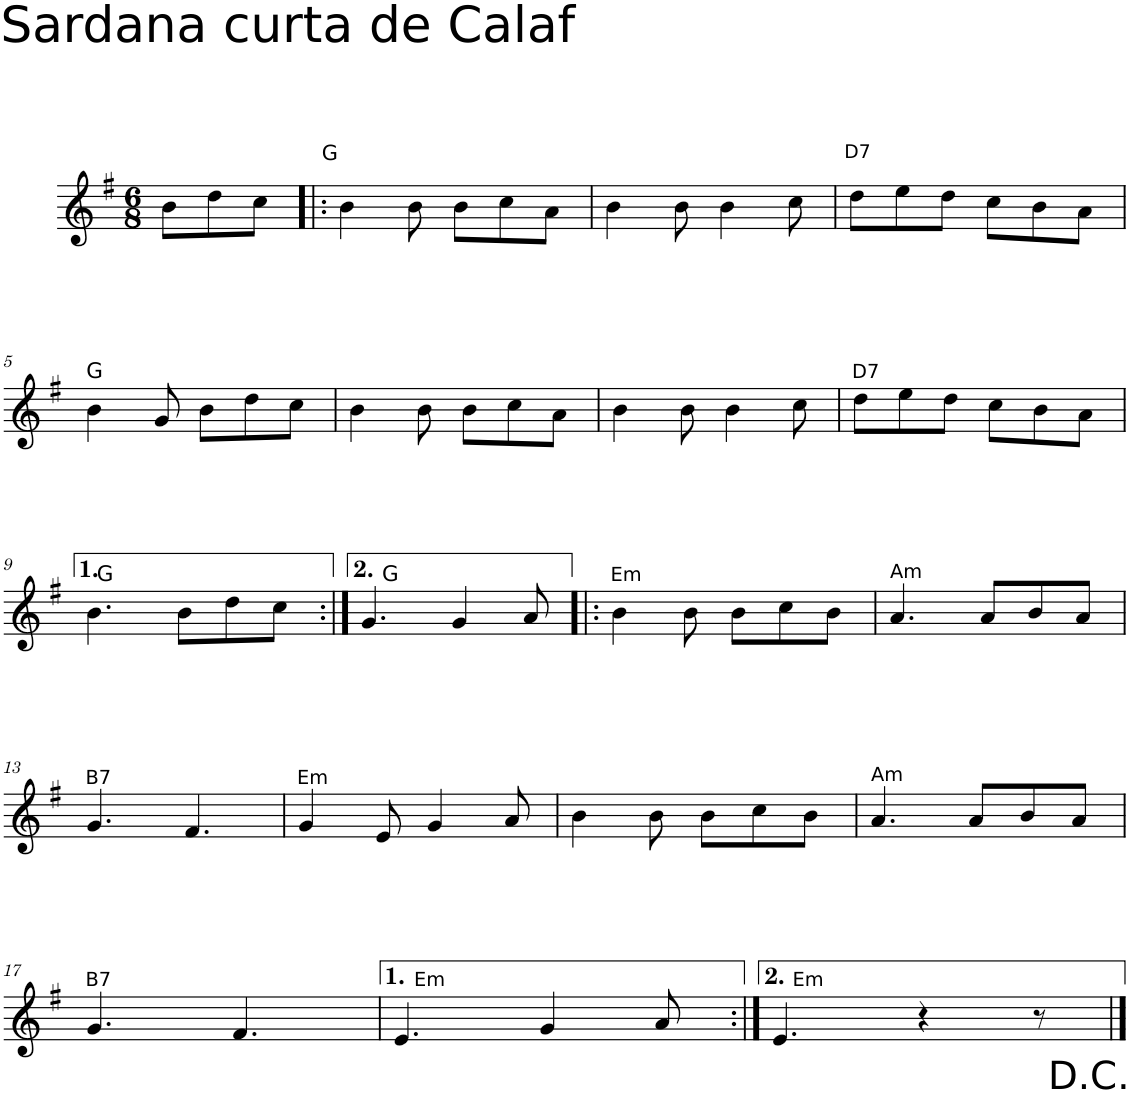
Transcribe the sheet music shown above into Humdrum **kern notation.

**kern
*part1
*staff1
*I"Instrument 1
*clefG2
*k[f#]
*G:
*M6/8
=1
8b\L
8dd\
8cc\J
=2!|:
4b\
8b\
8b\L
8cc\
8a\J
=3
4b\
8b\
4b\
8cc\
=4
8dd\L
8ee\
8dd\J
8cc\L
8b\
8a\J
!!LO:LB:g=z
=5
!LO:TX:a:t=G
4b\
8g/
8b\L
8dd\
8cc\J
=6
4b\
8b\
8b\L
8cc\
8a\J
=7
4b\
8b\
4b\
8cc\
=8
!LO:TX:a:t=D7
8dd\L
8ee\
8dd\J
8cc\L
8b\
8a\J
!!LO:LB:g=z
=9
!LO:TX:a:t=G
4.b\
8b\L
8dd\
8cc\J
=10:|!
!LO:TX:a:t=G
4.g/
4g/
8a/
=11!|:
!LO:TX:a:t=Em
4b\
8b\
8b\L
8cc\
8b\J
=12
!LO:TX:a:t=Am
4.a/
8a/L
8b/
8a/J
!!LO:LB:g=z
=13
!LO:TX:a:t=B7
4.g/
4.f#/
=14
!LO:TX:a:t=Em
4g/
8e/
4g/
8a/
=15
4b\
8b\
8b\L
8cc\
8b\J
=16
!LO:TX:a:t=Am
4.a/
8a/L
8b/
8a/J
!!LO:LB:g=z
=17
!LO:TX:a:t=B7
4.g/
4.f#/
=18
!LO:TX:a:t=Em
4.e/
4g/
8a/
=19:|!
!LO:TX:a:t=Em
4.e/
4r
8r
==
*-
